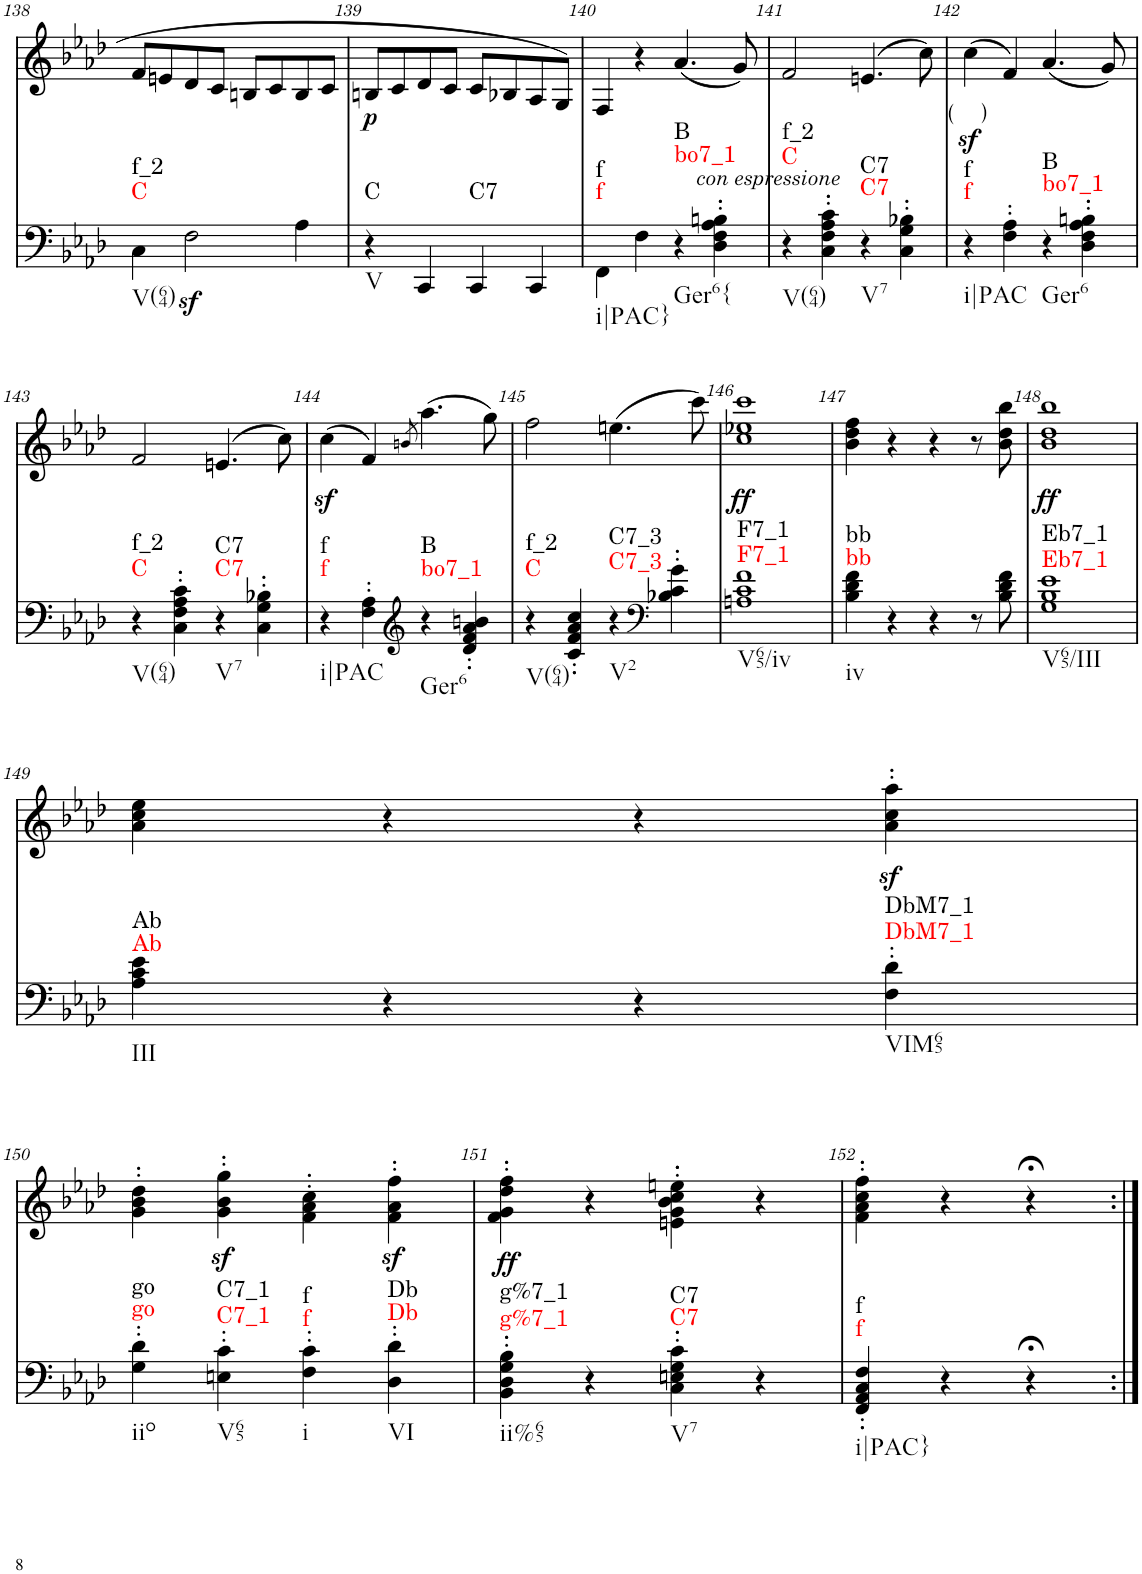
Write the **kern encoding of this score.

**kern	**dynam	**harte	**kern	**dynam
*part2	*part2	*part2	*part1	*part1
*staff2	*staff2	*	*staff1	*staff1
*I"piano	*	*	*I"piano	*
*I'Pno	*	*	*I'Pno	*
!!LO:PB:g=z
*clefF4	*	*	*clefG2	*
*k[b-e-a-d-]	*	*	*k[b-e-a-d-]	*
*f:	*	*	*f:	*
*M2/2	*	*	*M2/2	*
=138	=138	=138	=138	=138
!	!	!LO:H:n=1:kt=C	!	!
!	!	!LO:H:n=2:kt=f_2	!	!
4C\	.	N N	8f/L	.
.	.	.	8en/	.
2Fz<\	.	.	8d-/	.
.	.	.	8c/J	.
.	.	.	8Bn/L	.
.	.	.	8c/	.
4A-\	.	.	8B/	.
.	.	.	8c/J	.
=139	=139	=139	=139	=139
!	!	!LO:H:kt=C	!	!LO:DY:b
4r	.	N	8Bn/L	p
.	.	.	8c/	.
4CC/	.	.	8d-/	.
.	.	.	8c/J	.
!	!	!LO:H:kt=C7	!	!
4CC/	.	N	8c/L	.
.	.	.	8B-X/	.
4CC/	.	.	8A-/	.
.	.	.	8G/J	.
=140	=140	=140	=140	=140
!	!	!LO:H:n=1:kt=f	!	!
!	!	!LO:H:n=2:kt=f	!	!
4FF\	.	N N	4F/	.
4F\	.	.	4r	.
!	!	!LO:H:n=1:kt=bo7_1	!	!
!	!	!LO:H:n=2:kt=B	!	!
!	!	!LO:H:n=3:kt=Ger6{	!	!
4r	.	N N N	(4.a-/	.
!	!LO:DY:a	!	!	!
4D-\' 4F\' 4A-\' 4Bn\'	other-dynamics	.	.	.
.	.	.	8g/)	.
=141	=141	=141	=141	=141
!	!	!LO:H:n=1:kt=C	!	!
!	!	!LO:H:n=2:kt=f_2	!	!
4r	.	N N	2f/	.
4C\' 4F\' 4A-\' 4c\'	.	.	.	.
!	!	!LO:H:n=1:kt=C7	!	!
!	!	!LO:H:n=2:kt=C7	!	!
4r	.	N N	(4.en/	.
4C\' 4G\' 4B-X\'	.	.	.	.
.	.	.	8cc\)	.
=142	=142	=142	=142	=142
!	!	!LO:H:n=1:kt=f	!	!
!	!	!LO:H:n=2:kt=f	!	!
4r	.	N N	(4ccz<\	.
4F\' 4A-\'	.	.	4f/)	.
!	!	!LO:H:n=1:kt=bo7_1	!	!
!	!	!LO:H:n=2:kt=B	!	!
!	!	!LO:H:n=3:kt=Ger6	!	!
4r	.	N N N	(4.a-/	.
4D-\' 4F\' 4A-\' 4Bn\'	.	.	.	.
.	.	.	8g/)	.
!!LO:LB:g=z
=143	=143	=143	=143	=143
!	!	!LO:H:n=1:kt=C	!	!
!	!	!LO:H:n=2:kt=f_2	!	!
4r	.	N N	2f/	.
4C\' 4F\' 4A-\' 4c\'	.	.	.	.
!	!	!LO:H:n=1:kt=C7	!	!
!	!	!LO:H:n=2:kt=C7	!	!
4r	.	N N	(4.en/	.
4C\' 4G\' 4B-X\'	.	.	.	.
.	.	.	8cc\)	.
=144	=144	=144	=144	=144
!	!	!LO:H:n=1:kt=f	!	!
!	!	!LO:H:n=2:kt=f	!	!
4r	.	N N	(4ccz<\	.
4F\' 4A-\'	.	.	4f/)	.
*clefG2	*	*	*	*
.	.	.	8qbn/	.
!	!	!LO:H:n=1:kt=bo7_1	!	!
!	!	!LO:H:n=2:kt=B	!	!
!	!	!LO:H:n=3:kt=Ger6	!	!
4r	.	N N N	(4.aa-\	.
4d-/' 4f/' 4a-/' 4bn/'	.	.	.	.
.	.	.	8gg\)	.
=145	=145	=145	=145	=145
!	!	!LO:H:n=1:kt=C	!	!
!	!	!LO:H:n=2:kt=f_2	!	!
4r	.	N N	2ff\	.
4c/' 4f/' 4a-/' 4cc/'	.	.	.	.
!	!	!LO:H:n=1:kt=C7_3	!	!
!	!	!LO:H:n=2:kt=C7_3	!	!
4r	.	N N	(4.een\	.
*clefF4	*	*	*	*
4B-X\' 4c\' 4g\'	.	.	.	.
.	.	.	8ccc\)	.
=146	=146	=146	=146	=146
!	!	!LO:H:n=1:kt=F7_1	!	!LO:DY:b
!	!	!LO:H:n=2:kt=F7_1	!	!
1An 1c 1f	.	N N	1cc 1ee-X 1ccc	ff
=147	=147	=147	=147	=147
!	!	!LO:H:n=1:kt=bb	!	!
!	!	!LO:H:n=2:kt=bb	!	!
4B-\ 4d-\ 4f\	.	N N	4b-\ 4dd-\ 4ff\	.
4r	.	.	4r	.
4r	.	.	4r	.
8r	.	.	8r	.
8B-\ 8d-\ 8f\	.	.	8b-\ 8dd-\ 8bb-\	.
=148	=148	=148	=148	=148
!	!	!LO:H:n=1:kt=Eb7_1	!	!LO:DY:b
!	!	!LO:H:n=2:kt=Eb7_1	!	!
1G 1B- 1e-	.	N N	1b- 1dd- 1bb-	ff
!!LO:LB:g=z
=149	=149	=149	=149	=149
!	!	!LO:H:n=1:kt=Ab	!	!
!	!	!LO:H:n=2:kt=Ab	!	!
4A-\ 4c\ 4e-\	.	N N	4a-\ 4cc\ 4ee-\	.
4r	.	.	4r	.
4r	.	.	4r	.
!	!	!LO:H:n=1:kt=DbM7_1	!	!
!	!	!LO:H:n=2:kt=DbM7_1	!	!
4F\' 4d-\'	.	N N	4a-\z<' 4cc\z<' 4aa-\z<'	.
!!LO:LB:g=z
=150	=150	=150	=150	=150
!	!	!LO:H:n=1:kt=go	!	!
!	!	!LO:H:n=2:kt=go	!	!
4G\' 4d-\'	.	N N	4g\' 4b-\' 4dd-\'	.
!	!	!LO:H:n=1:kt=C7_1	!	!
!	!	!LO:H:n=2:kt=C7_1	!	!
4En\' 4c\'	.	N N	4g\z<' 4b-\z<' 4gg\z<'	.
!	!	!LO:H:n=1:kt=f	!	!
!	!	!LO:H:n=2:kt=f	!	!
4F\' 4c\'	.	N N	4f\' 4a-\' 4cc\'	.
!	!	!LO:H:n=1:kt=Db	!	!
!	!	!LO:H:n=2:kt=Db	!	!
4D-\' 4d-\'	.	N N	4f\z<' 4a-\z<' 4ff\z<'	.
=151	=151	=151	=151	=151
!	!	!LO:H:n=1:kt=g%7_1	!	!LO:DY:b
!	!	!LO:H:n=2:kt=g%7_1	!	!
4BB-\' 4D-\' 4G\' 4B-\'	.	N N	4f\' 4g\' 4dd-\' 4ff\'	ff
4r	.	.	4r	.
!	!	!LO:H:n=1:kt=C7	!	!
!	!	!LO:H:n=2:kt=C7	!	!
4C\' 4En\' 4G\' 4c\'	.	N N	4en\' 4g\' 4b-\' 4cc\' 4een\'	.
4r	.	.	4r	.
=152	=152	=152	=152	=152
!	!	!LO:H:n=1:kt=f	!	!
!	!	!LO:H:n=2:kt=f	!	!
4FF/' 4AA-/' 4C/' 4F/'	.	N N	4f\' 4a-\' 4cc\' 4ff\'	.
4r	.	.	4r	.
4r;<	.	.	4r;<	.
=:|!	=:|!	=:|!	=:|!	=:|!
*-	*-	*-	*-	*-
